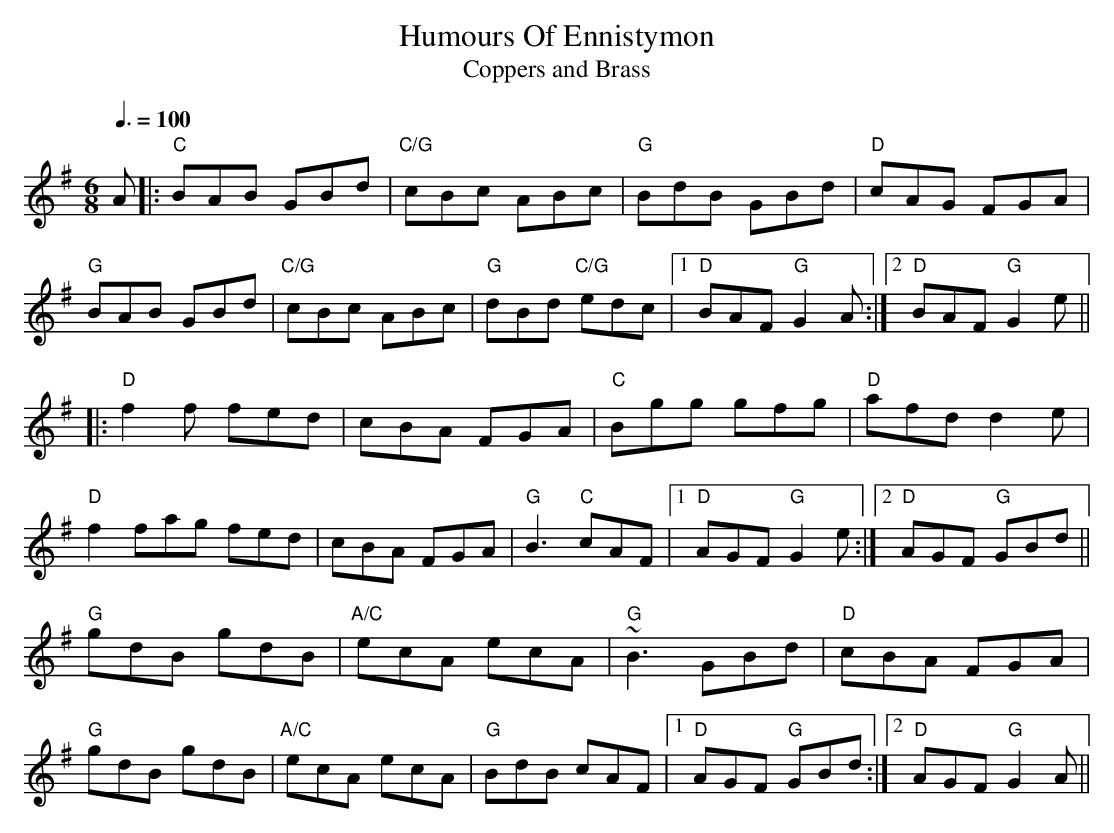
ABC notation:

X:1
T: Humours Of Ennistymon
T: Coppers and Brass
M: 6/8
L: 1/8
Q:3/8=100
K: Gmaj
A|:"C"BAB GBd|"C/G"cBc ABc|"G"BdB GBd|"D"cAG FGA|
"G"BAB GBd|"C/G"cBc ABc|"G"dBd "C/G"edc|1 "D"BAF "G"G2 A:|2 "D"BAF "G"G2 e||
|:"D"f2f fed|cBA FGA|"C"Bgg gfg|"D"afd d2 e|
"D"f2fag fed|cBA FGA|"G"B3 "C"cAF|1 "D"AGF "G"G2 e:|2 "D"AGF "G"GBd||
"G"gdB gdB|"A/C"ecA ecA|"G"~B3 GBd|"D"cBA FGA|
"G"gdB gdB|"A/C"ecA ecA|"G"BdB cAF|1 "D"AGF "G"GBd:|2 "D"AGF "G"G2 A||
